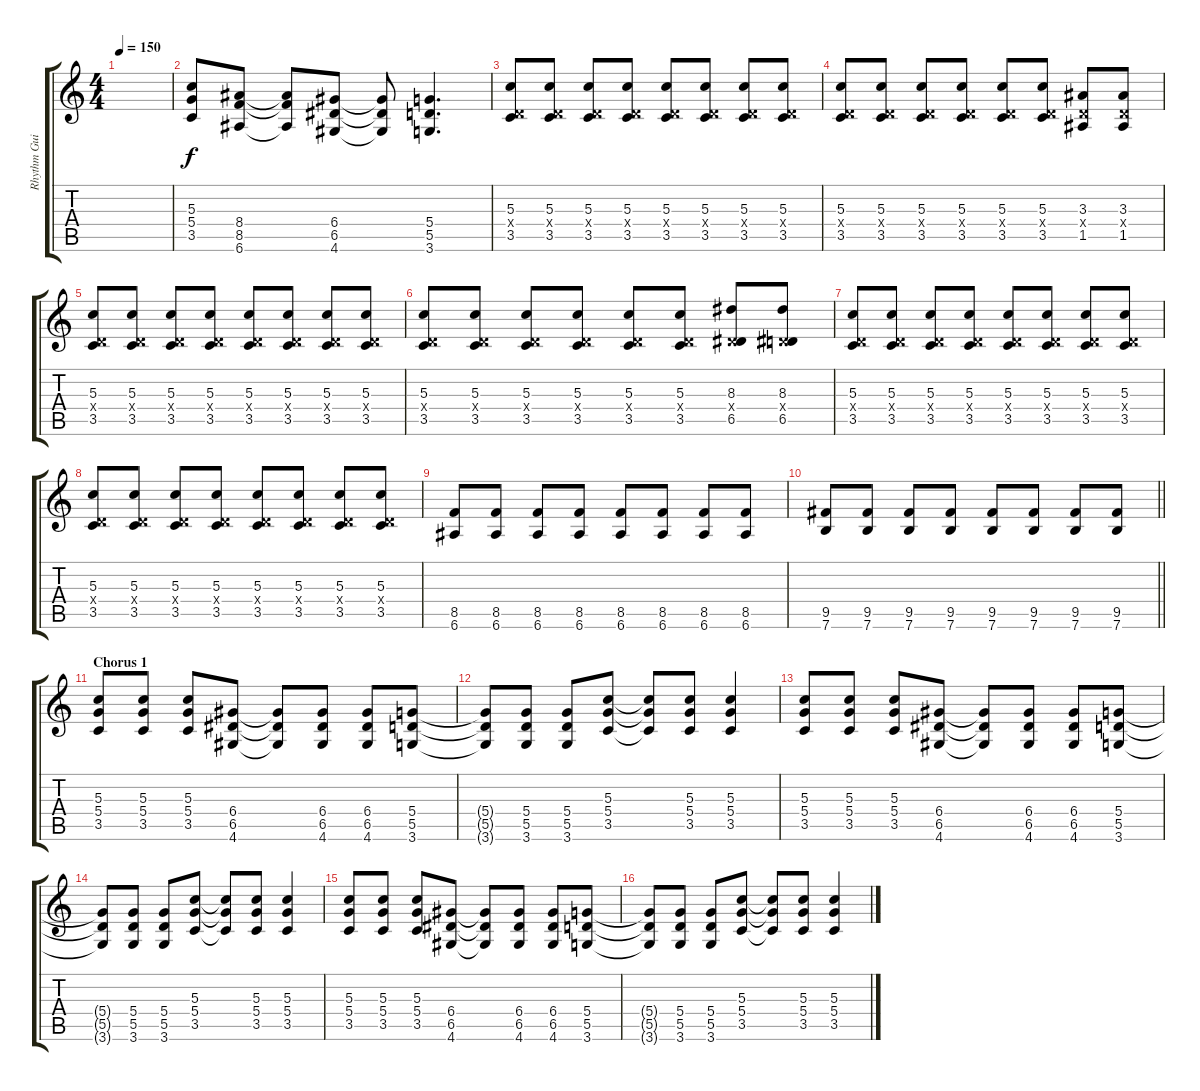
\track ("Rhythm Guitar" "Rhythm Gui") {instrument distortionguitar}
\staff {score tabs}
\tuning (E4 B3 G3 D3 A2 E2) {hide}
\ts (4 4)
\tempo 150
\clef g2
\ks c
|
(5.3 5.4 3.5).8{volume 13} (8.4 8.5 6.6).8 (8.4{t} 8.5{t} 6.6{t}).8 (6.4 6.5 4.6).8 (6.4{t} 6.5{t} 4.6{t}).8 (5.4 5.5 3.6).4{d} |
(5.3 0.4{x} 3.5).8 (5.3 0.4{x} 3.5).8 (5.3 0.4{x} 3.5).8 (5.3 0.4{x} 3.5).8 (5.3 0.4{x} 3.5).8 (5.3 0.4{x} 3.5).8 (5.3 0.4{x} 3.5).8 (5.3 0.4{x} 3.5).8 |
(5.3 0.4{x} 3.5).8 (5.3 0.4{x} 3.5).8 (5.3 0.4{x} 3.5).8 (5.3 0.4{x} 3.5).8 (5.3 0.4{x} 3.5).8 (5.3 0.4{x} 3.5).8 (3.3 0.4{x} 1.5).8 (3.3 0.4{x} 1.5).8 |
(5.3 0.4{x} 3.5).8 (5.3 0.4{x} 3.5).8 (5.3 0.4{x} 3.5).8 (5.3 0.4{x} 3.5).8 (5.3 0.4{x} 3.5).8 (5.3 0.4{x} 3.5).8 (5.3 0.4{x} 3.5).8 (5.3 0.4{x} 3.5).8 |
(5.3 0.4{x} 3.5).8 (5.3 0.4{x} 3.5).8 (5.3 0.4{x} 3.5).8 (5.3 0.4{x} 3.5).8 (5.3 0.4{x} 3.5).8 (5.3 0.4{x} 3.5).8 (8.3 0.4{x} 6.5).8 (8.3 0.4{x} 6.5).8 |
(5.3 0.4{x} 3.5).8 (5.3 0.4{x} 3.5).8 (5.3 0.4{x} 3.5).8 (5.3 0.4{x} 3.5).8 (5.3 0.4{x} 3.5).8 (5.3 0.4{x} 3.5).8 (5.3 0.4{x} 3.5).8 (5.3 0.4{x} 3.5).8 |
(5.3 0.4{x} 3.5).8 (5.3 0.4{x} 3.5).8 (5.3 0.4{x} 3.5).8 (5.3 0.4{x} 3.5).8 (5.3 0.4{x} 3.5).8 (5.3 0.4{x} 3.5).8 (5.3 0.4{x} 3.5).8 (5.3 0.4{x} 3.5).8 |
(8.5 6.6).8 (8.5 6.6).8 (8.5 6.6).8 (8.5 6.6).8 (8.5 6.6).8 (8.5 6.6).8 (8.5 6.6).8 (8.5 6.6).8 |
\barLineRight lightlight
(9.5 7.6).8 (9.5 7.6).8 (9.5 7.6).8 (9.5 7.6).8 (9.5 7.6).8 (9.5 7.6).8 (9.5 7.6).8 (9.5 7.6).8 |
\section ("" "Chorus 1")
(5.3 5.4 3.5).8 (5.3 5.4 3.5).8 (5.3 5.4 3.5).8 (6.4 6.5 4.6).8 (6.4{t} 6.5{t} 4.6{t}).8 (6.4 6.5 4.6).8 (6.4 6.5 4.6).8 (5.4 5.5 3.6).8 |
(5.4{t} 5.5{t} 3.6{t}).8 (5.4 5.5 3.6).8 (5.4 5.5 3.6).8 (5.3 5.4 3.5).8 (5.3{t} 5.4{t} 3.5{t}).8 (5.3 5.4 3.5).8 (5.3 5.4 3.5).4 |
(5.3 5.4 3.5).8 (5.3 5.4 3.5).8 (5.3 5.4 3.5).8 (6.4 6.5 4.6).8 (6.4{t} 6.5{t} 4.6{t}).8 (6.4 6.5 4.6).8 (6.4 6.5 4.6).8 (5.4 5.5 3.6).8 |
(5.4{t} 5.5{t} 3.6{t}).8 (5.4 5.5 3.6).8 (5.4 5.5 3.6).8 (5.3 5.4 3.5).8 (5.3{t} 5.4{t} 3.5{t}).8 (5.3 5.4 3.5).8 (5.3 5.4 3.5).4 |
(5.3 5.4 3.5).8 (5.3 5.4 3.5).8 (5.3 5.4 3.5).8 (6.4 6.5 4.6).8 (6.4{t} 6.5{t} 4.6{t}).8 (6.4 6.5 4.6).8 (6.4 6.5 4.6).8 (5.4 5.5 3.6).8 |
(5.4{t} 5.5{t} 3.6{t}).8 (5.4 5.5 3.6).8 (5.4 5.5 3.6).8 (5.3 5.4 3.5).8 (5.3{t} 5.4{t} 3.5{t}).8 (5.3 5.4 3.5).8 (5.3 5.4 3.5).4
